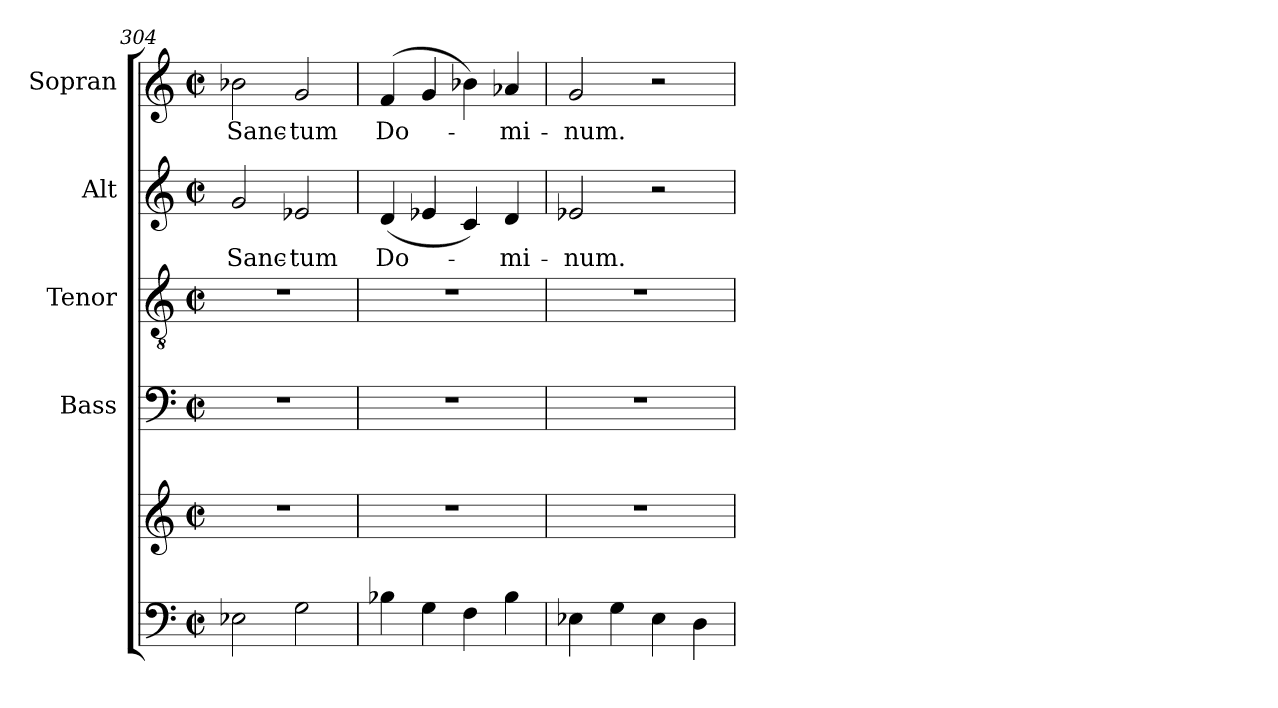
**kern	**kern	**kern	**kern	**kern	**text	**kern	**text
*part5	*part5	*part4	*part3	*part2	*part2	*part1	*part1
*staff6	*staff5	*staff4	*staff3	*staff2	*staff2	*staff1	*staff1
*	*	*I"Bass	*I"Tenor	*I"Alt	*	*I"Sopran	*
*	*	*I'B.	*I'T.	*I'A.	*	*I'S.	*
*clefF4	*clefG2	*clefF4	*clefGv2	*clefG2	*	*clefG2	*
*k[]	*k[]	*k[]	*k[]	*k[]	*	*k[]	*
*C:	*C:	*C:	*C:	*C:	*	*C:	*
*M2/2	*M2/2	*M2/2	*M2/2	*M2/2	*	*M2/2	*
*met(c|)	*met(c|)	*met(c|)	*met(c|)	*met(c|)	*	*met(c|)	*
=304	=304	=304	=304	=304	=304	=304	=304
!	!	!	!	!	!LO:LY:b	!	!LO:LY:b
2E-X\	1r	1r	1r	2g/	Sanc-	2b-X\	Sanc-
!	!	!	!	!	!LO:LY:b	!	!LO:LY:b
2G\	.	.	.	2e-X/	-tum	2g/	-tum
=305	=305	=305	=305	=305	=305	=305	=305
!	!	!	!	!	!LO:LY:b	!	!LO:LY:b
4B-X\	1r	1r	1r	(<4d/	Do-	(4f/	Do-
4G\	.	.	.	4e-X/	.	4g/	.
4F\	.	.	.	4c/)	.	4b-X\)	.
!	!	!	!	!	!LO:LY:b	!	!LO:LY:b
4B-\	.	.	.	4d/	-mi-	4a-X/	-mi-
=306	=306	=306	=306	=306	=306	=306	=306
!	!	!	!	!	!LO:LY:b	!	!LO:LY:b
4E-X\	1r	1r	1r	2e-X/	-num.	2g/	-num.
4G\	.	.	.	.	.	.	.
4E-\	.	.	.	2r	.	2r	.
4D\	.	.	.	.	.	.	.
=	=	=	=	=	=	=	=
*-	*-	*-	*-	*-	*-	*-	*-
